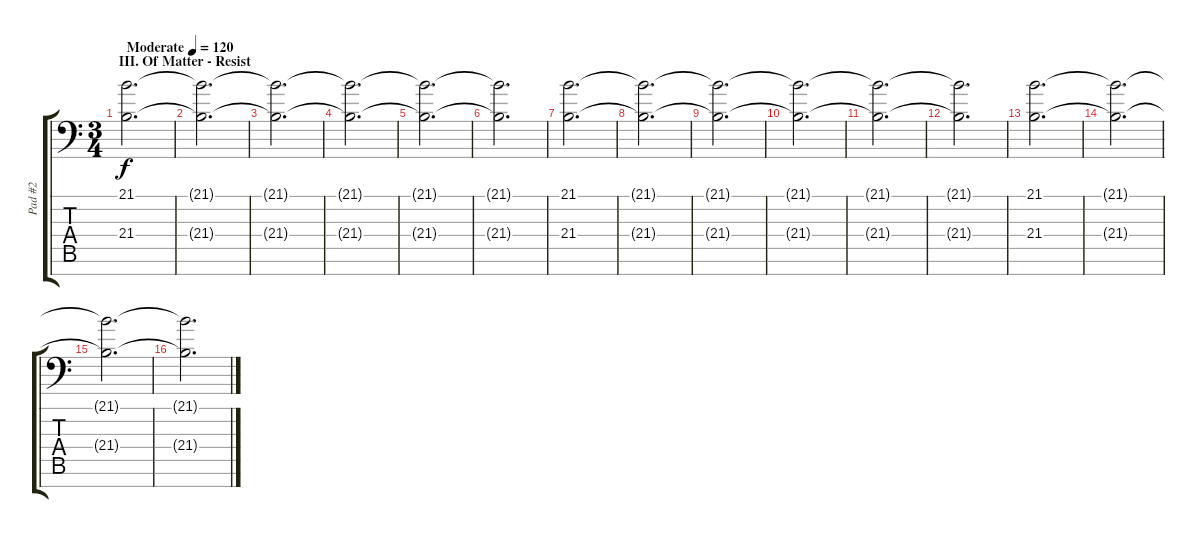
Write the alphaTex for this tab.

\track ("Pad #2" "Pad #2") {instrument pad2warm}
\staff {score tabs}
\tuning (D3 A2 E2 D2 A1 E1 A0) {hide}
\ts (3 4)
\section ("" "III. Of Matter - Resist")
\tempo (120 "Moderate")
\clef f4
\ks c
(21.1 21.4).2{d dy f volume 9 instrument pad2warm} |
(21.1{t} 21.4{t}).2{d} |
(21.1{t} 21.4{t}).2{d} |
(21.1{t} 21.4{t}).2{d} |
(21.1{t} 21.4{t}).2{d} |
(21.1{t} 21.4{t}).2{d} |
(21.1 21.4).2{d} |
(21.1{t} 21.4{t}).2{d} |
(21.1{t} 21.4{t}).2{d} |
(21.1{t} 21.4{t}).2{d} |
(21.1{t} 21.4{t}).2{d} |
(21.1{t} 21.4{t}).2{d} |
(21.1 21.4).2{d} |
(21.1{t} 21.4{t}).2{d} |
(21.1{t} 21.4{t}).2{d} |
(21.1{t} 21.4{t}).2{d}
